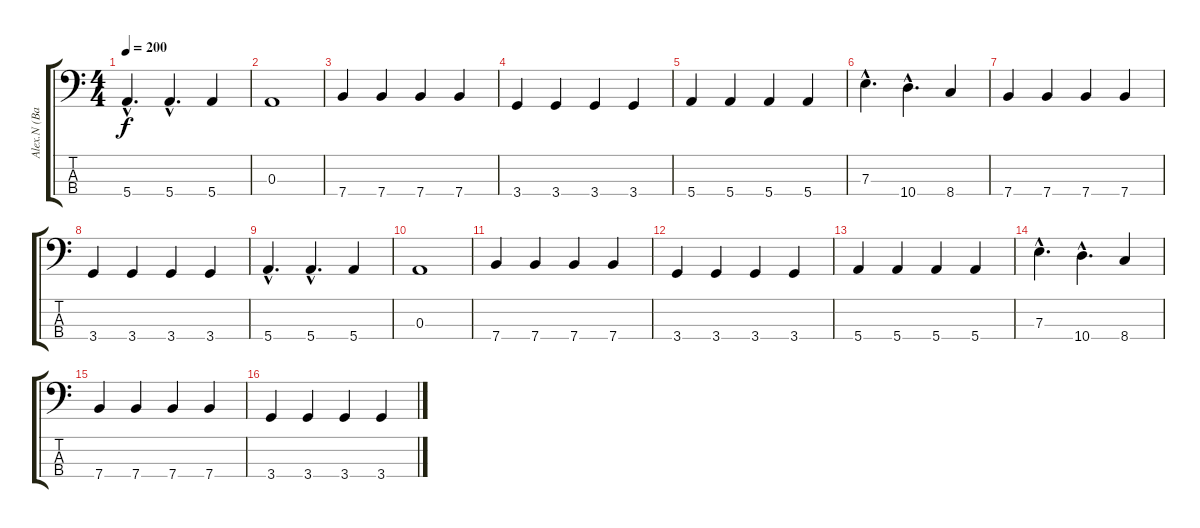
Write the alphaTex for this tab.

\track ("Alex.N (Bass)" "Alex.N (Ba") {instrument electricbasspick}
\staff {score tabs}
\tuning (G2 D2 A1 E1) {hide}
\ts (4 4)
\tempo 200
\clef f4
\ks c
5.4{hac}.4{d dy f} 5.4{hac}.4{d} 5.4.4 |
0.3.1 |
7.4.4 7.4.4 7.4.4 7.4.4 |
3.4.4 3.4.4 3.4.4 3.4.4 |
5.4.4 5.4.4 5.4.4 5.4.4 |
7.3{hac}.4{d} 10.4{hac}.4{d} 8.4.4 |
7.4.4 7.4.4 7.4.4 7.4.4 |
3.4.4 3.4.4 3.4.4 3.4.4 |
5.4{hac}.4{d} 5.4{hac}.4{d} 5.4.4 |
0.3.1 |
7.4.4 7.4.4 7.4.4 7.4.4 |
3.4.4 3.4.4 3.4.4 3.4.4 |
5.4.4 5.4.4 5.4.4 5.4.4 |
7.3{hac}.4{d} 10.4{hac}.4{d} 8.4.4 |
7.4.4 7.4.4 7.4.4 7.4.4 |
3.4.4 3.4.4 3.4.4 3.4.4
